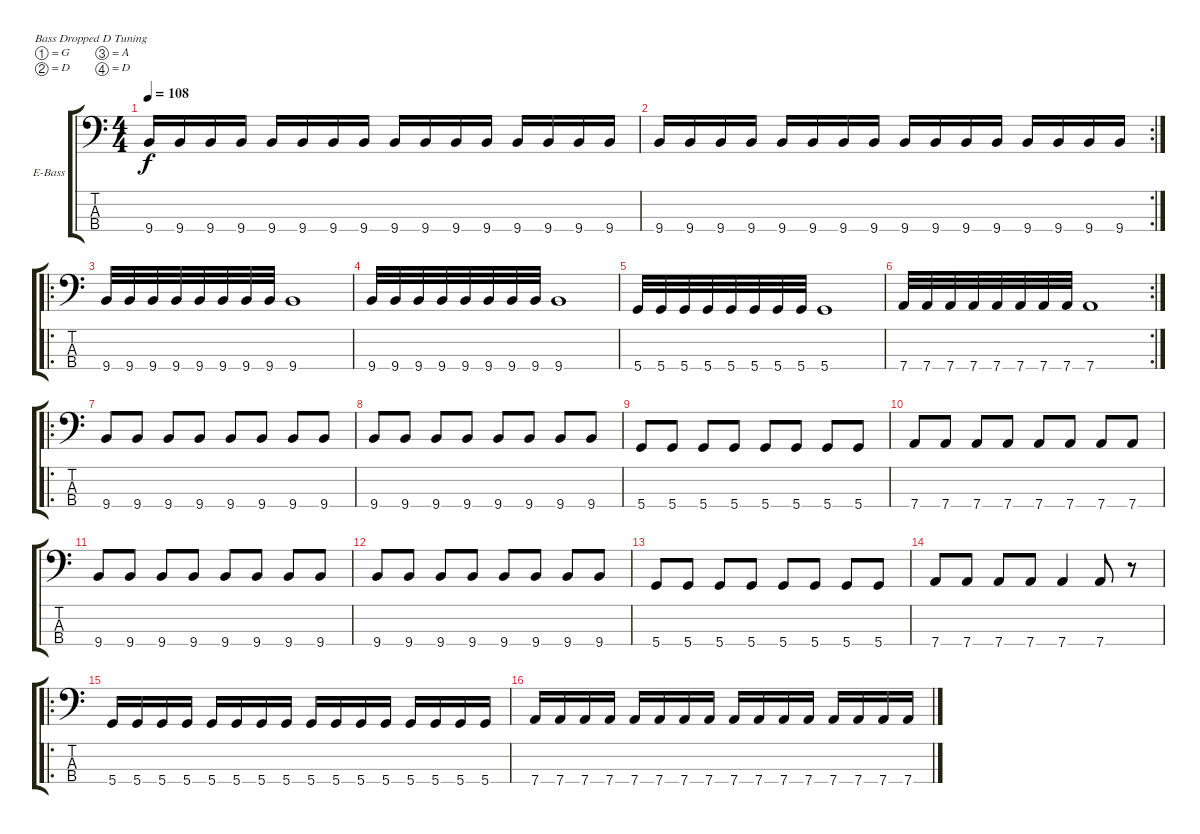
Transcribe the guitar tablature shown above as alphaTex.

\bracketExtendMode groupsimilarinstruments
\firstSystemTrackNameOrientation horizontal
\otherSystemsTrackNameOrientation horizontal
\track ("Track 3" "E-Bass") {instrument electricbasspick}
\staff {score tabs}
\tuning (G2 D2 A1 D1)
\ts (4 4)
\tempo 108
\clef f4
\ks c
9.4.16{dy f} 9.4.16 9.4.16 9.4.16 9.4.16 9.4.16 9.4.16 9.4.16 9.4.16 9.4.16 9.4.16 9.4.16 9.4.16 9.4.16 9.4.16 9.4.16 |
\rc 2
9.4.16 9.4.16 9.4.16 9.4.16 9.4.16 9.4.16 9.4.16 9.4.16 9.4.16 9.4.16 9.4.16 9.4.16 9.4.16 9.4.16 9.4.16 9.4.16 |
\ro
9.4.32 9.4.32 9.4.32 9.4.32 9.4.32 9.4.32 9.4.32 9.4.32 9.4.1 |
9.4.32 9.4.32 9.4.32 9.4.32 9.4.32 9.4.32 9.4.32 9.4.32 9.4.1 |
5.4.32 5.4.32 5.4.32 5.4.32 5.4.32 5.4.32 5.4.32 5.4.32 5.4.1 |
\rc 2
7.4.32 7.4.32 7.4.32 7.4.32 7.4.32 7.4.32 7.4.32 7.4.32 7.4.1 |
\ro
9.4.8 9.4.8 9.4.8 9.4.8 9.4.8 9.4.8 9.4.8 9.4.8 |
9.4.8 9.4.8 9.4.8 9.4.8 9.4.8 9.4.8 9.4.8 9.4.8 |
5.4.8 5.4.8 5.4.8 5.4.8 5.4.8 5.4.8 5.4.8 5.4.8 |
7.4.8 7.4.8 7.4.8 7.4.8 7.4.8 7.4.8 7.4.8 7.4.8 |
9.4.8 9.4.8 9.4.8 9.4.8 9.4.8 9.4.8 9.4.8 9.4.8 |
9.4.8 9.4.8 9.4.8 9.4.8 9.4.8 9.4.8 9.4.8 9.4.8 |
5.4.8 5.4.8 5.4.8 5.4.8 5.4.8 5.4.8 5.4.8 5.4.8 |
7.4.8 7.4.8 7.4.8 7.4.8 7.4.4 7.4.8 r.8 |
\ro
5.4.16 5.4.16 5.4.16 5.4.16 5.4.16 5.4.16 5.4.16 5.4.16 5.4.16 5.4.16 5.4.16 5.4.16 5.4.16 5.4.16 5.4.16 5.4.16 |
7.4.16 7.4.16 7.4.16 7.4.16 7.4.16 7.4.16 7.4.16 7.4.16 7.4.16 7.4.16 7.4.16 7.4.16 7.4.16 7.4.16 7.4.16 7.4.16
